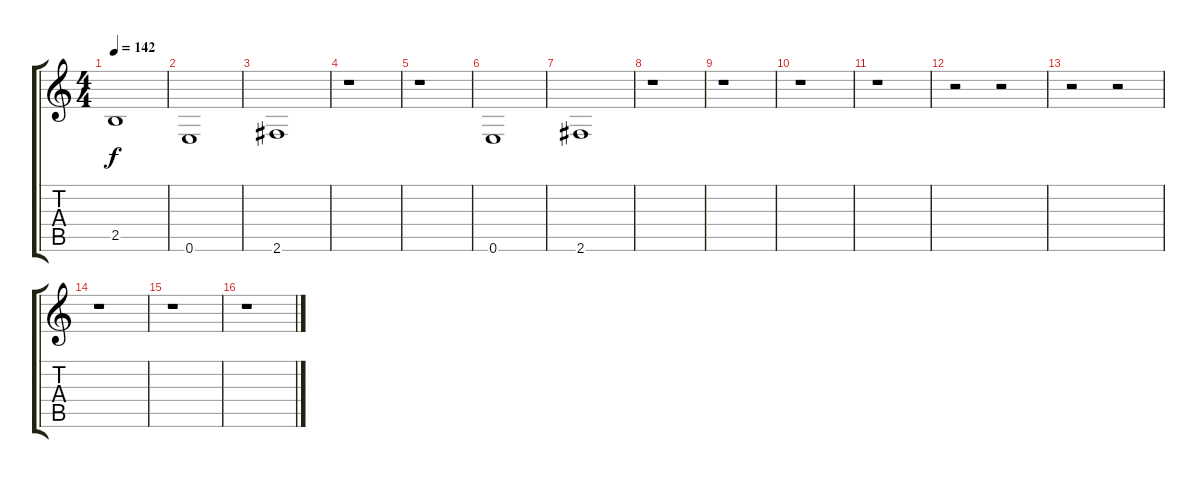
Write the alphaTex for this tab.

\track "" {instrument fretlessbass}
\staff {score tabs}
\tuning (E4 B3 G3 D3 A2 E2) {hide}
\ts (4 4)
\tempo 142
\clef g2
\ks c
2.5{t}.1{dy f} |
0.6.1 |
2.6.1 |
r.1 |
r.1 |
0.6.1 |
2.6.1 |
r.1 |
r.1 |
r.1 |
r.1 |
r.2 r.2 |
r.2 r.2 |
r.1 |
r.1 |
r.1
